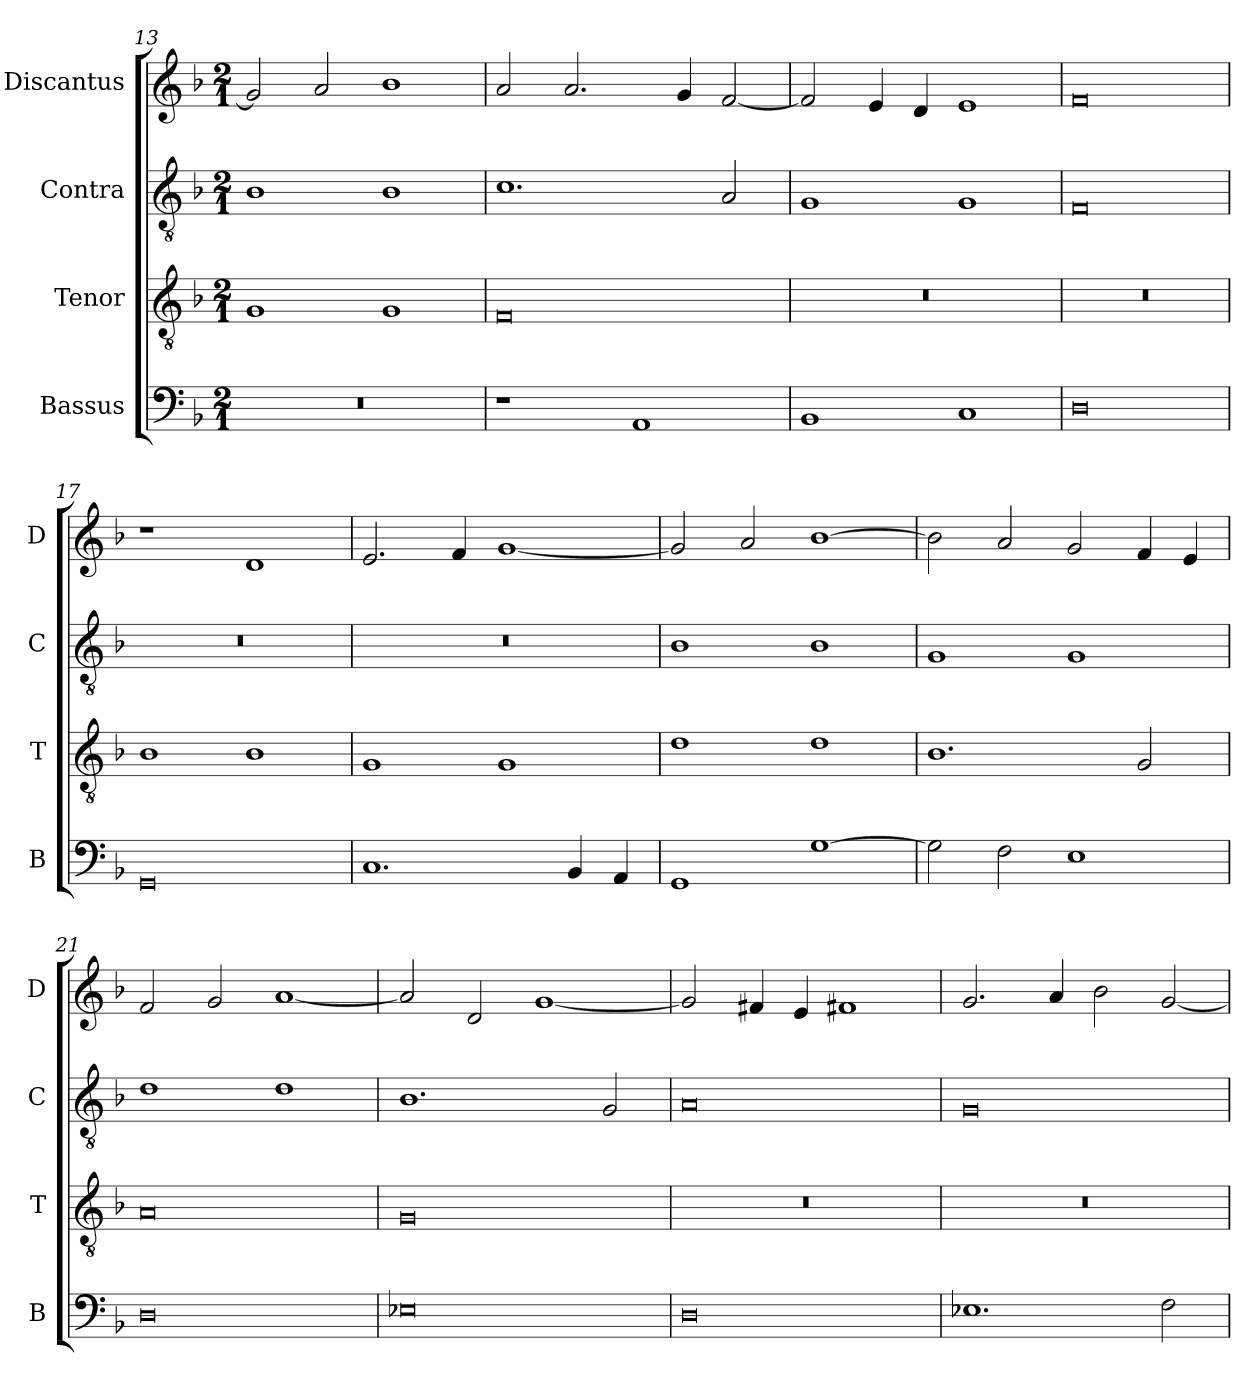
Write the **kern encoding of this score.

**kern	**kern	**kern	**kern
*part4	*part3	*part2	*part1
*staff4	*staff3	*staff2	*staff1
*I"Bassus	*I"Tenor	*I"Contra	*I"Discantus
*I'B	*I'T	*I'C	*I'D
*clefF4	*clefGv2	*clefGv2	*clefG2
*k[b-]	*k[b-]	*k[b-]	*k[b-]
*M2/1	*M2/1	*M2/1	*M2/1
=13	=13	=13	=13
0r	1G	1B-	2g/]
.	.	.	2a/
.	1G	1B-	1b-
=14	=14	=14	=14
1r	0F	1.c	2a/
.	.	.	2.a/
1AA	.	.	.
.	.	.	4g/
.	.	2A/	[2f/
=15	=15	=15	=15
1BB-	0r	1G	2f/]
.	.	.	4e/
.	.	.	4d/
1C	.	1G	1e
=16	=16	=16	=16
0D	0r	0F	0f
=17	=17	=17	=17
0GG	1B-	0r	1r
.	1B-	.	1d
=18	=18	=18	=18
1.C	1G	0r	2.e/
.	.	.	4f/
.	1G	.	[1g
4BB-/	.	.	.
4AA/	.	.	.
=19	=19	=19	=19
1GG	1d	1B-	2g/]
.	.	.	2a/
[1G	1d	1B-	[1b-
=20	=20	=20	=20
2G\]	1.B-	1G	2b-\]
2F\	.	.	2a/
1E	.	1G	2g/
.	2G/	.	4f/
.	.	.	4e/
=21	=21	=21	=21
0D	0A	1d	2f/
.	.	.	2g/
.	.	1d	[1a
=22	=22	=22	=22
0E-X	0G	1.B-	2a/]
.	.	.	2d/
.	.	.	[1g
.	.	2G/	.
=23	=23	=23	=23
0D	0r	0A	2g/]
.	.	.	4f#X/
.	.	.	4e/
.	.	.	1f#X
=24	=24	=24	=24
1.E-X	0r	0G	2.g/
.	.	.	4a/
.	.	.	2b-\
2F\	.	.	[2g/
=	=	=	=
*-	*-	*-	*-
